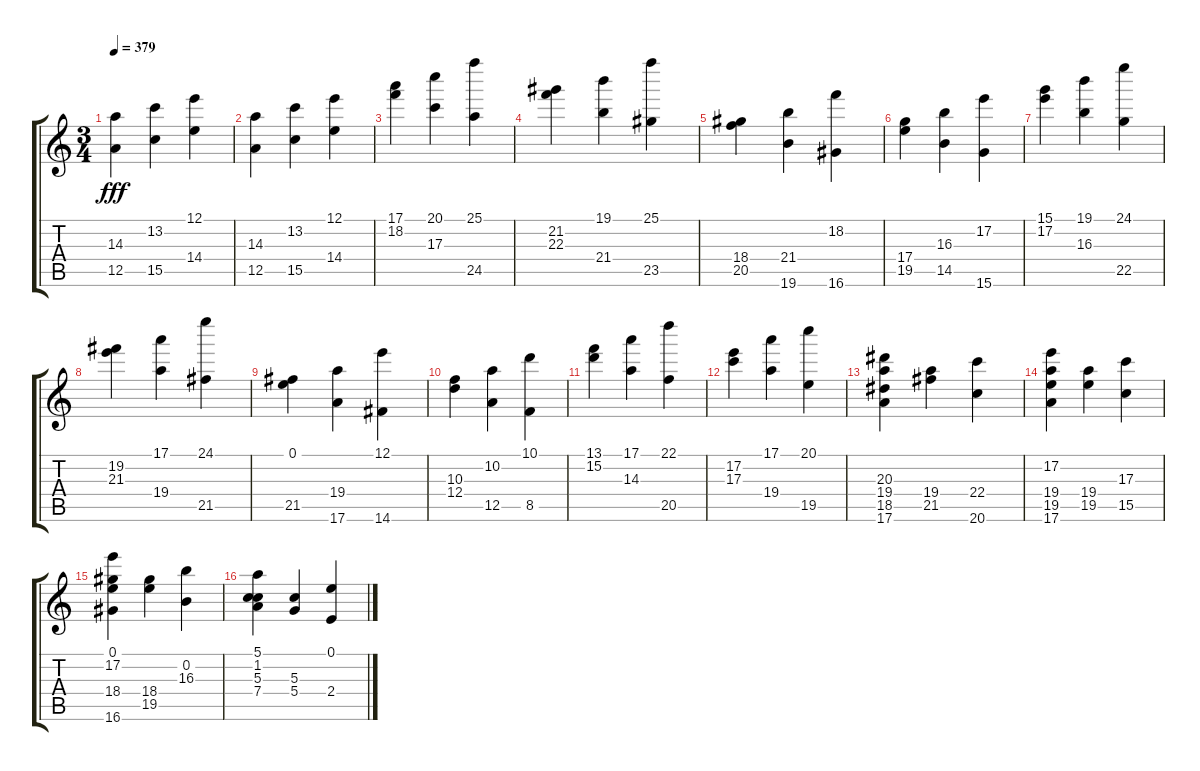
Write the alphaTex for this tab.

\track "" {instrument acousticguitarnylon}
\staff {score tabs}
\tuning (E4 B3 G3 D3 A2 E2) {hide}
\ts (3 4)
\tempo 379
\clef g2
\ks c
(14.3 12.5).4{dy fff} (13.2 15.5).4 (12.1 14.4).4 |
(14.3 12.5).4 (13.2 15.5).4 (12.1 14.4).4 |
(17.1 18.2).4 (20.1 17.3).4 (25.1 24.5).4 |
(21.2 22.3).4 (19.1 21.4).4 (25.1 23.5).4 |
(18.4 20.5).4 (21.4 19.6).4 (18.2 16.6).4 |
(17.4 19.5).4 (16.3 14.5).4 (17.2 15.6).4 |
(15.1 17.2).4 (19.1 16.3).4 (24.1 22.5).4 |
(19.2 21.3).4 (17.1 19.4).4 (24.1 21.5).4 |
(0.1 21.5).4 (19.4 17.6).4 (12.1 14.6).4 |
(10.3 12.4).4 (10.2 12.5).4 (10.1 8.5).4 |
(13.1 15.2).4 (17.1 14.3).4 (22.1 20.5).4 |
(17.2 17.3).4 (17.1 19.4).4 (20.1 19.5).4 |
(20.3 19.4 18.5 17.6).4 (19.4 21.5).4 (22.4 20.6).4 |
(17.2 19.4 19.5 17.6).4 (19.4 19.5).4 (17.3 15.5).4 |
(0.1 17.2 18.4 16.6).4 (18.4 19.5).4 (0.2 16.3).4 |
(5.1 1.2 5.3 7.4).4 (5.3 5.4).4 (0.1 2.4).4
